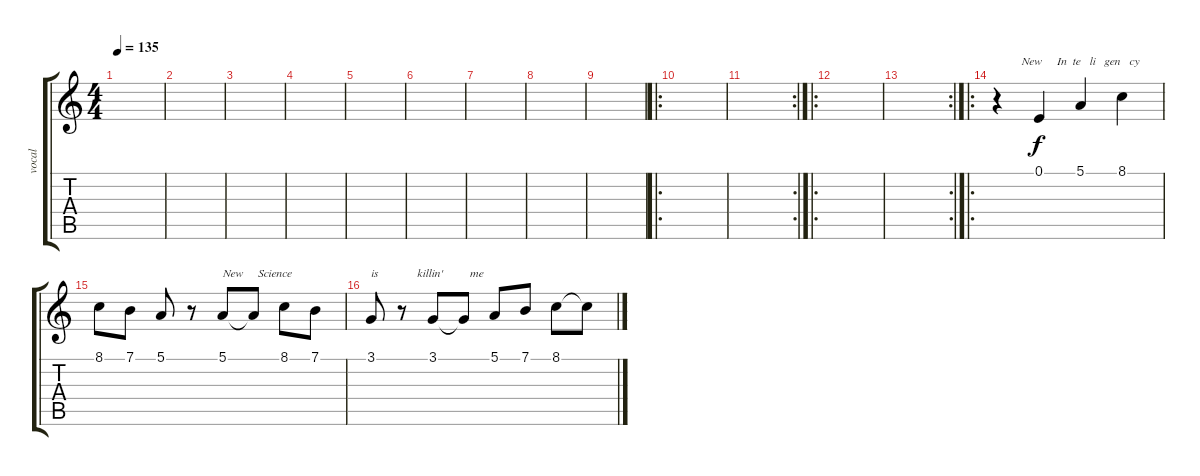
\track ("vocal" "vocal") {instrument lead2sawtooth}
\staff {score tabs}
\tuning (E4 B3 G3 D3 A2 E2) {hide}
\ts (4 4)
\tempo 135
\clef g2
\ks c
|
|
|
|
|
|
|
|
|
\ro
|
\rc 2
|
\ro
|
\rc 2
|
\ro
r.4{txt "        New     In  te   li   gen   cy"} 0.1.4 5.1.4 8.1.4 |
8.1.8 7.1.8 5.1.8 r.8 5.1.8{txt "New     Science "} 5.1{t}.8 8.1.8 7.1.8 |
3.1.8{txt "is             killin'         me  "} r.8 3.1.8 3.1{t}.8 5.1.8 7.1.8 8.1.8 8.1{t}.8
